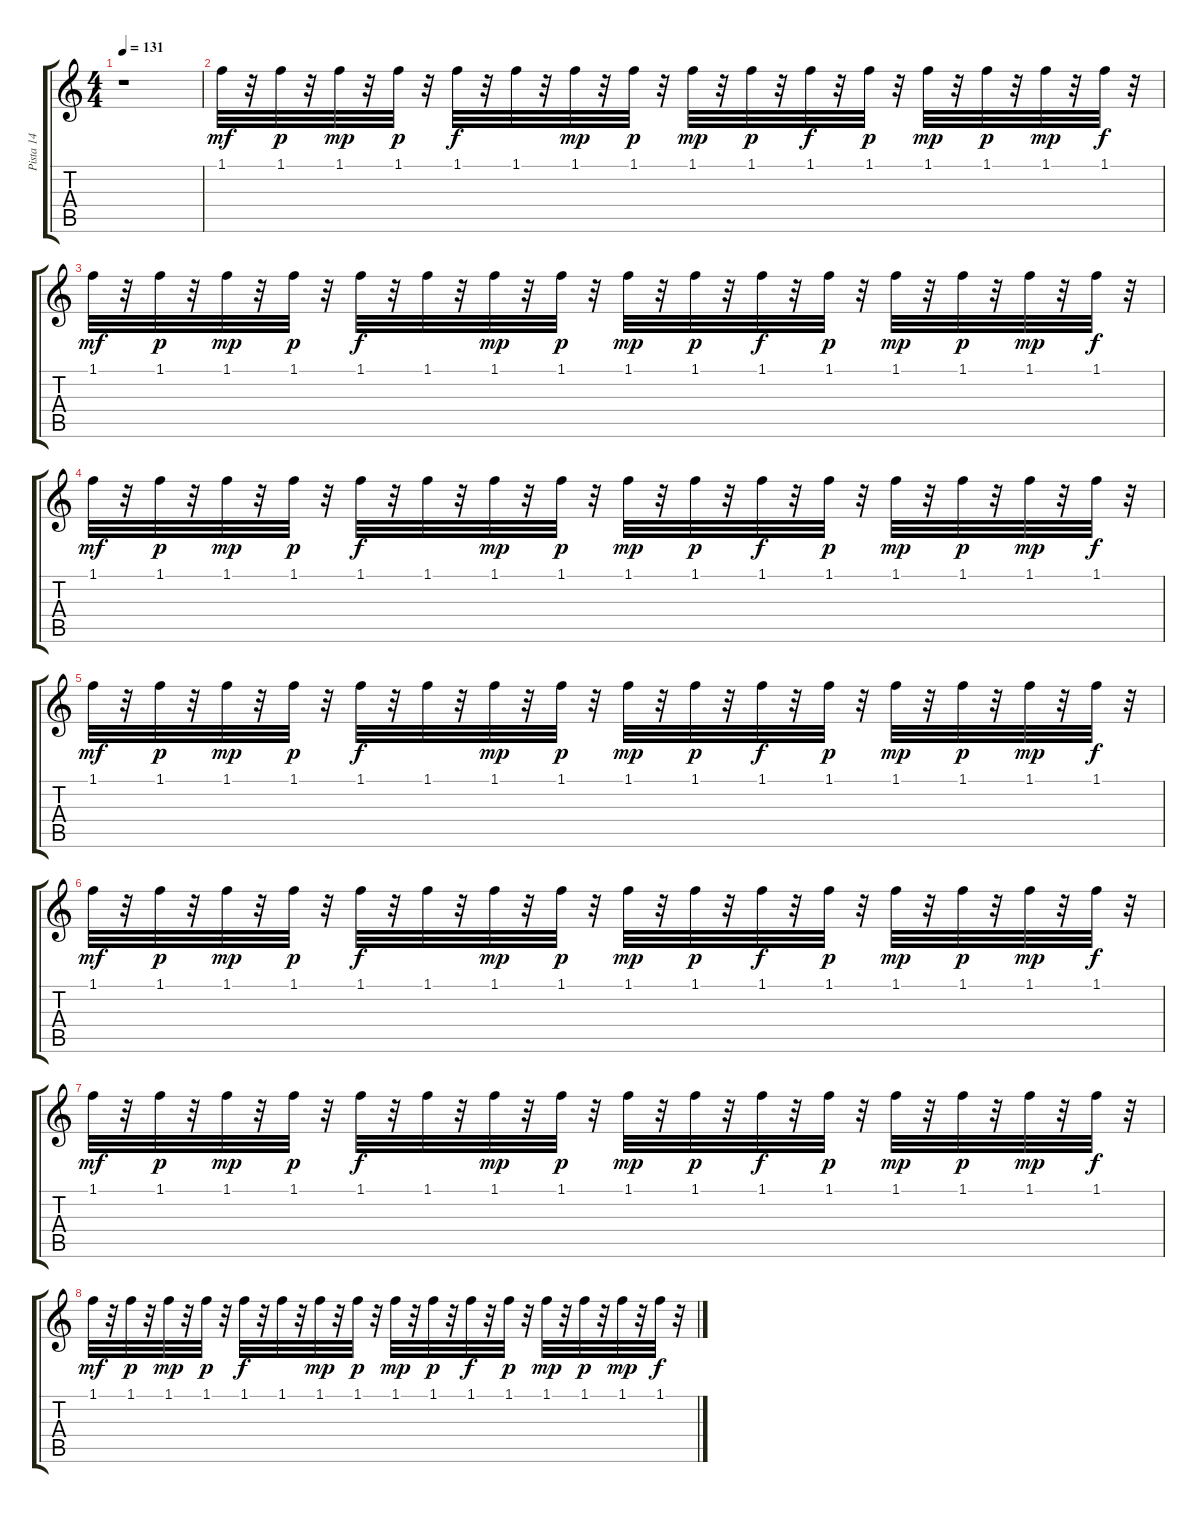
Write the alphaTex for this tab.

\track ("Pista 14" "Pista 14") {instrument overdrivenguitar}
\staff {score tabs}
\tuning (E4 B3 G3 D3 A2 E2) {hide}
\ts (4 4)
\tempo 131
\clef g2
\ks c
r.1{dy f} |
1.1.32{dy mf} r.32 1.1.32{dy p} r.32 1.1.32{dy mp} r.32 1.1.32{dy p} r.32 1.1.32{dy f} r.32 1.1.32 r.32 1.1.32{dy mp} r.32 1.1.32{dy p} r.32 1.1.32{dy mp} r.32 1.1.32{dy p} r.32 1.1.32{dy f} r.32 1.1.32{dy p} r.32 1.1.32{dy mp} r.32 1.1.32{dy p} r.32 1.1.32{dy mp} r.32 1.1.32{dy f} r.32 |
1.1.32{dy mf} r.32 1.1.32{dy p} r.32 1.1.32{dy mp} r.32 1.1.32{dy p} r.32 1.1.32{dy f} r.32 1.1.32 r.32 1.1.32{dy mp} r.32 1.1.32{dy p} r.32 1.1.32{dy mp} r.32 1.1.32{dy p} r.32 1.1.32{dy f} r.32 1.1.32{dy p} r.32 1.1.32{dy mp} r.32 1.1.32{dy p} r.32 1.1.32{dy mp} r.32 1.1.32{dy f} r.32 |
1.1.32{dy mf} r.32 1.1.32{dy p} r.32 1.1.32{dy mp} r.32 1.1.32{dy p} r.32 1.1.32{dy f} r.32 1.1.32 r.32 1.1.32{dy mp} r.32 1.1.32{dy p} r.32 1.1.32{dy mp} r.32 1.1.32{dy p} r.32 1.1.32{dy f} r.32 1.1.32{dy p} r.32 1.1.32{dy mp} r.32 1.1.32{dy p} r.32 1.1.32{dy mp} r.32 1.1.32{dy f} r.32 |
1.1.32{dy mf} r.32 1.1.32{dy p} r.32 1.1.32{dy mp} r.32 1.1.32{dy p} r.32 1.1.32{dy f} r.32 1.1.32 r.32 1.1.32{dy mp} r.32 1.1.32{dy p} r.32 1.1.32{dy mp} r.32 1.1.32{dy p} r.32 1.1.32{dy f} r.32 1.1.32{dy p} r.32 1.1.32{dy mp} r.32 1.1.32{dy p} r.32 1.1.32{dy mp} r.32 1.1.32{dy f} r.32 |
1.1.32{dy mf} r.32 1.1.32{dy p} r.32 1.1.32{dy mp} r.32 1.1.32{dy p} r.32 1.1.32{dy f} r.32 1.1.32 r.32 1.1.32{dy mp} r.32 1.1.32{dy p} r.32 1.1.32{dy mp} r.32 1.1.32{dy p} r.32 1.1.32{dy f} r.32 1.1.32{dy p} r.32 1.1.32{dy mp} r.32 1.1.32{dy p} r.32 1.1.32{dy mp} r.32 1.1.32{dy f} r.32 |
1.1.32{dy mf} r.32 1.1.32{dy p} r.32 1.1.32{dy mp} r.32 1.1.32{dy p} r.32 1.1.32{dy f} r.32 1.1.32 r.32 1.1.32{dy mp} r.32 1.1.32{dy p} r.32 1.1.32{dy mp} r.32 1.1.32{dy p} r.32 1.1.32{dy f} r.32 1.1.32{dy p} r.32 1.1.32{dy mp} r.32 1.1.32{dy p} r.32 1.1.32{dy mp} r.32 1.1.32{dy f} r.32 |
1.1.32{dy mf} r.32 1.1.32{dy p} r.32 1.1.32{dy mp} r.32 1.1.32{dy p} r.32 1.1.32{dy f} r.32 1.1.32 r.32 1.1.32{dy mp} r.32 1.1.32{dy p} r.32 1.1.32{dy mp} r.32 1.1.32{dy p} r.32 1.1.32{dy f} r.32 1.1.32{dy p} r.32 1.1.32{dy mp} r.32 1.1.32{dy p} r.32 1.1.32{dy mp} r.32 1.1.32{dy f} r.32
